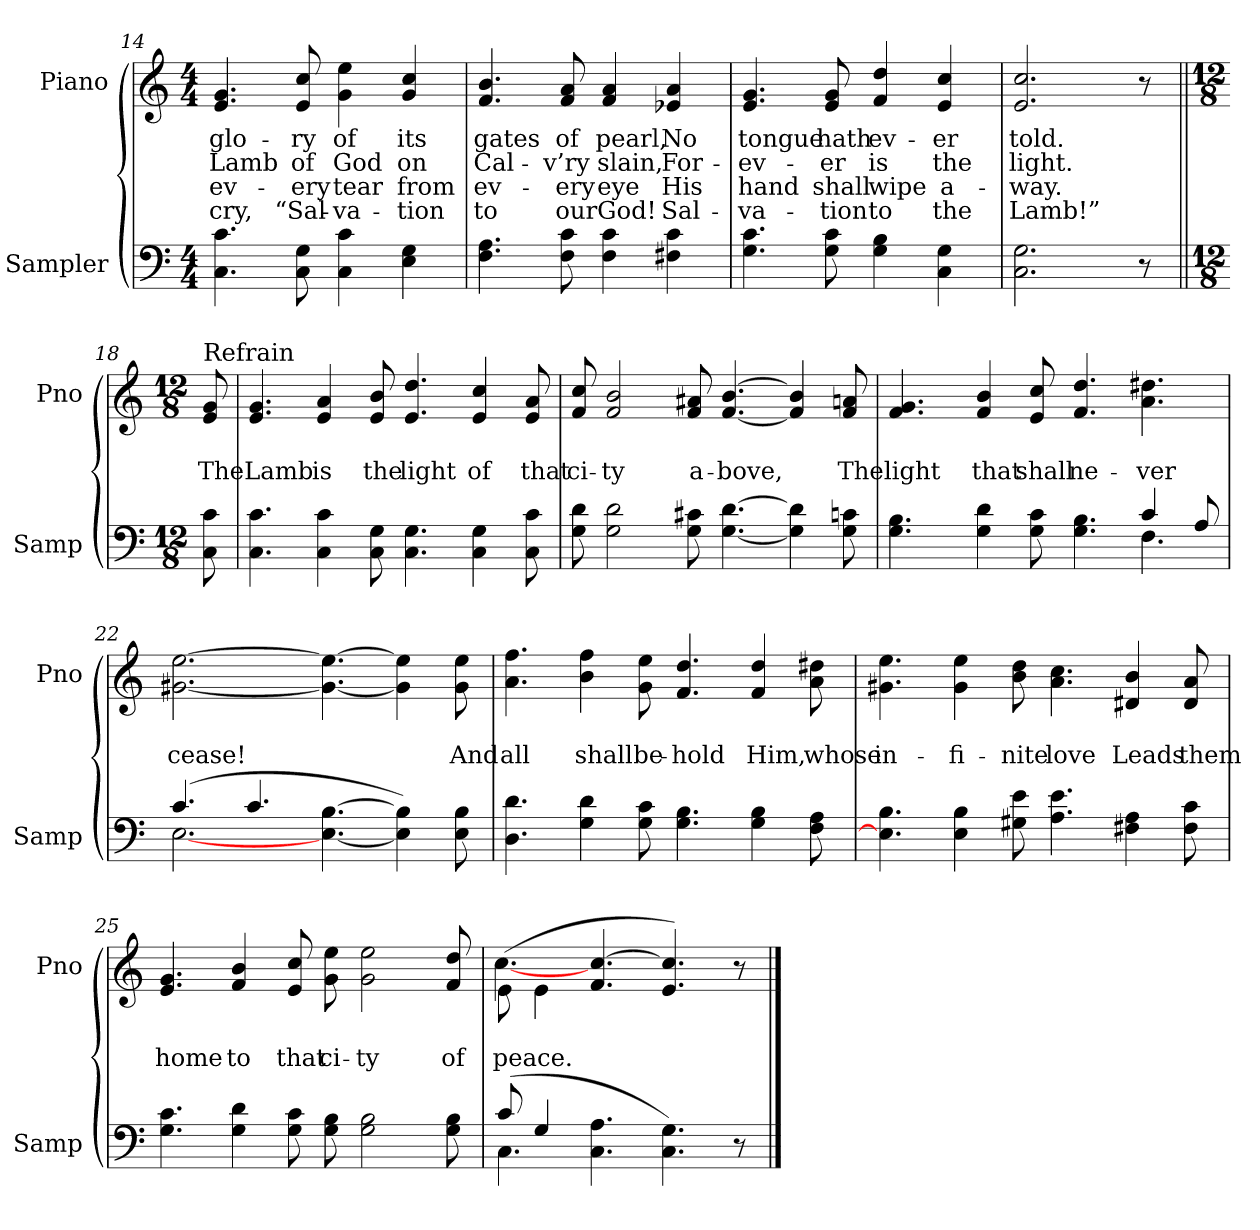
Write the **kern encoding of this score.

**kern	**kern	**text	**text	**text	**text
*part2	*part1	*part1	*part1	*part1	*part1
*staff2	*staff1	*staff1	*staff1	*staff1	*staff1
*I"Sampler	*I"Piano	*	*	*	*
*I'Samp	*I'Pno	*	*	*	*
*clefF4	*clefG2	*	*	*	*
*M4/4	*M4/4	*	*	*	*
=14	=14	=14	=14	=14	=14
4.C 4.c	4.e 4.g	glo-	Lamb	ev-	cry,
8C 8G	8e 8cc	-ry	of	-ery	“Sal-
4C 4c	4g 4ee	of	God	tear	-va-
4E 4G	4g 4cc	its	on	from	-tion
=15	=15	=15	=15	=15	=15
4.F 4.A	4.f 4.b	gates	Cal-	ev-	to
8F 8c	8f 8a	of	-v’ry	-ery	our
4F 4c	4f 4a	pearl,	slain,	eye	God!
4F#X 4c	4e-X 4a	No	For-	His	Sal-
=16	=16	=16	=16	=16	=16
4.G 4.c	4.e 4.g	tongue	-ev-	hand	-va-
8G 8c	8e 8g	hath	-er	shall	-tion
4G 4B	4f 4dd	ev-	is	wipe	to
4C 4G	4e 4cc	-er	the	a-	the
=17	=17	=17	=17	=17	=17
2.C 2.G	2.e 2.cc	told.	light.	-way.	Lamb!”
8r	8r	.	.	.	.
=18||	=18||	=18||	=18||	=18||	=18||
*M12/8	*M12/8	*	*	*	*
!	!LO:TX:t=Refrain	!	!	!	!
8C 8c	8e 8g	.	The	.	.
=19	=19	=19	=19	=19	=19
4.C 4.c	4.e 4.g	.	Lamb	.	.
4C 4c	4e 4a	.	is	.	.
8C 8G	8e 8b	.	the	.	.
4.C 4.G	4.e 4.dd	.	light	.	.
4C 4G	4e 4cc	.	of	.	.
8C 8c	8e 8a	.	that	.	.
=20	=20	=20	=20	=20	=20
8G 8d	8f 8cc	.	ci-	.	.
2G 2d	2f 2b	.	-ty	.	.
8G 8c#X	8f 8a#X	.	a-	.	.
[4.G [4.d	[4.f [4.b	.	-bove,	.	.
4G] 4d]	4f] 4b]	.	.	.	.
8G 8cn	8f 8an	.	The	.	.
=21	=21	=21	=21	=21	=21
*^	*	*	*	*	*
4.G 4.B	8ryy	4.f 4.g	.	light	.	.
*v	*v	*	*	*	*	*
4G 4d	4f 4b	.	that	.	.
8G 8c	8e 8cc	.	shall	.	.
4.G 4.B	4.f 4.dd	.	ne-	.	.
*^	*	*	*	*	*
4c/	4.F	4.a 4.dd#X	.	-ver	.	.
8A/	.	.	.	.	.	.
=22	=22	=22	=22	=22	=22	=22
(4.c/	[2.E	[2.g#X [2.ee	.	cease!	.	.
4.c/	.	.	.	.	.	.
[4.E [4.B	2.ryy	4.g#_ 4.ee_	.	.	.	.
4E] 4B])	.	4g#] 4ee]	.	.	.	.
8E 8B	.	8g# 8ee	.	And	.	.
*v	*v	*	*	*	*	*
=23	=23	=23	=23	=23	=23
4.D 4.d	4.a 4.ff	.	all	.	.
4G 4d	4b 4ff	.	shall	.	.
8G 8c	8g 8ee	.	be-	.	.
4.G 4.B	4.f 4.dd	.	-hold	.	.
4G 4B	4f 4dd	.	Him,	.	.
8F 8A	8a 8dd#X	.	whose	.	.
=24	=24	=24	=24	=24	=24
4.E] 4.B	4.g#X 4.ee	.	in-	.	.
4E 4B	4g# 4ee	.	-fi-	.	.
8G#X 8e	8b 8dd	.	-nite	.	.
4.A 4.e	4.a 4.cc	.	love	.	.
4F#X 4A	4d#X 4b	.	Leads	.	.
8F# 8c	8d# 8a	.	them	.	.
=25	=25	=25	=25	=25	=25
4.G 4.c	4.e 4.g	.	home	.	.
4G 4d	4f 4b	.	to	.	.
8G 8c	8e 8cc	.	that	.	.
8G 8B	8g 8ee	.	ci-	.	.
2G 2B	2g 2ee	.	-ty	.	.
8G 8B	8f 8dd	.	of	.	.
=26	=26	=26	=26	=26	=26
*^	*^	*	*	*	*
(8c/	4.C	(8e\	[4.cc	.	peace.	.	.
4G/	.	4e\	.	.	.	.	.
4.C 4.A	2..ryy	4.f [4.cc	2..ryy	.	.	.	.
4.C 4.G)	.	4.e 4.cc])	.	.	.	.	.
8r	.	8r	.	.	.	.	.
*v	*v	*	*	*	*	*	*
*	*v	*v	*	*	*	*
==	==	==	==	==	==
*-	*-	*-	*-	*-	*-
